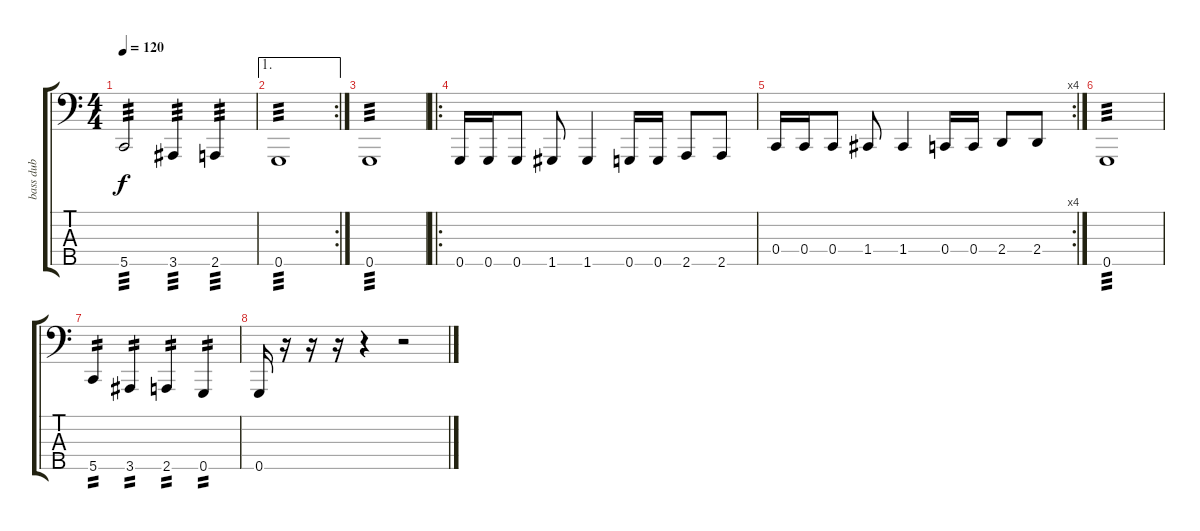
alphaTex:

\track ("bass dub" "bass dub") {instrument electricbasspick}
\staff {score tabs}
\tuning (Eb2 Bb1 F1 C1 G0) {hide}
\ts (4 4)
\tempo 120
\clef f4
\ks c
5.5.2{tp 3 dy f} 3.5.4{tp 3} 2.5.4{tp 3} |
\ae 1
\rc 2
0.5.1{tp 3} |
0.5.1{tp 3} |
\ro
0.5.16 0.5.16 0.5.8 1.5.8 1.5.4 0.5.16 0.5.16 2.5.8 2.5.8 |
\rc 4
0.4.16 0.4.16 0.4.8 1.4.8 1.4.4 0.4.16 0.4.16 2.4.8 2.4.8 |
0.5.1{tp 3} |
5.5.4{tp 2} 3.5.4{tp 2} 2.5.4{tp 2} 0.5.4{tp 2} |
0.5.16 r.16 r.16 r.16 r.4 r.2
